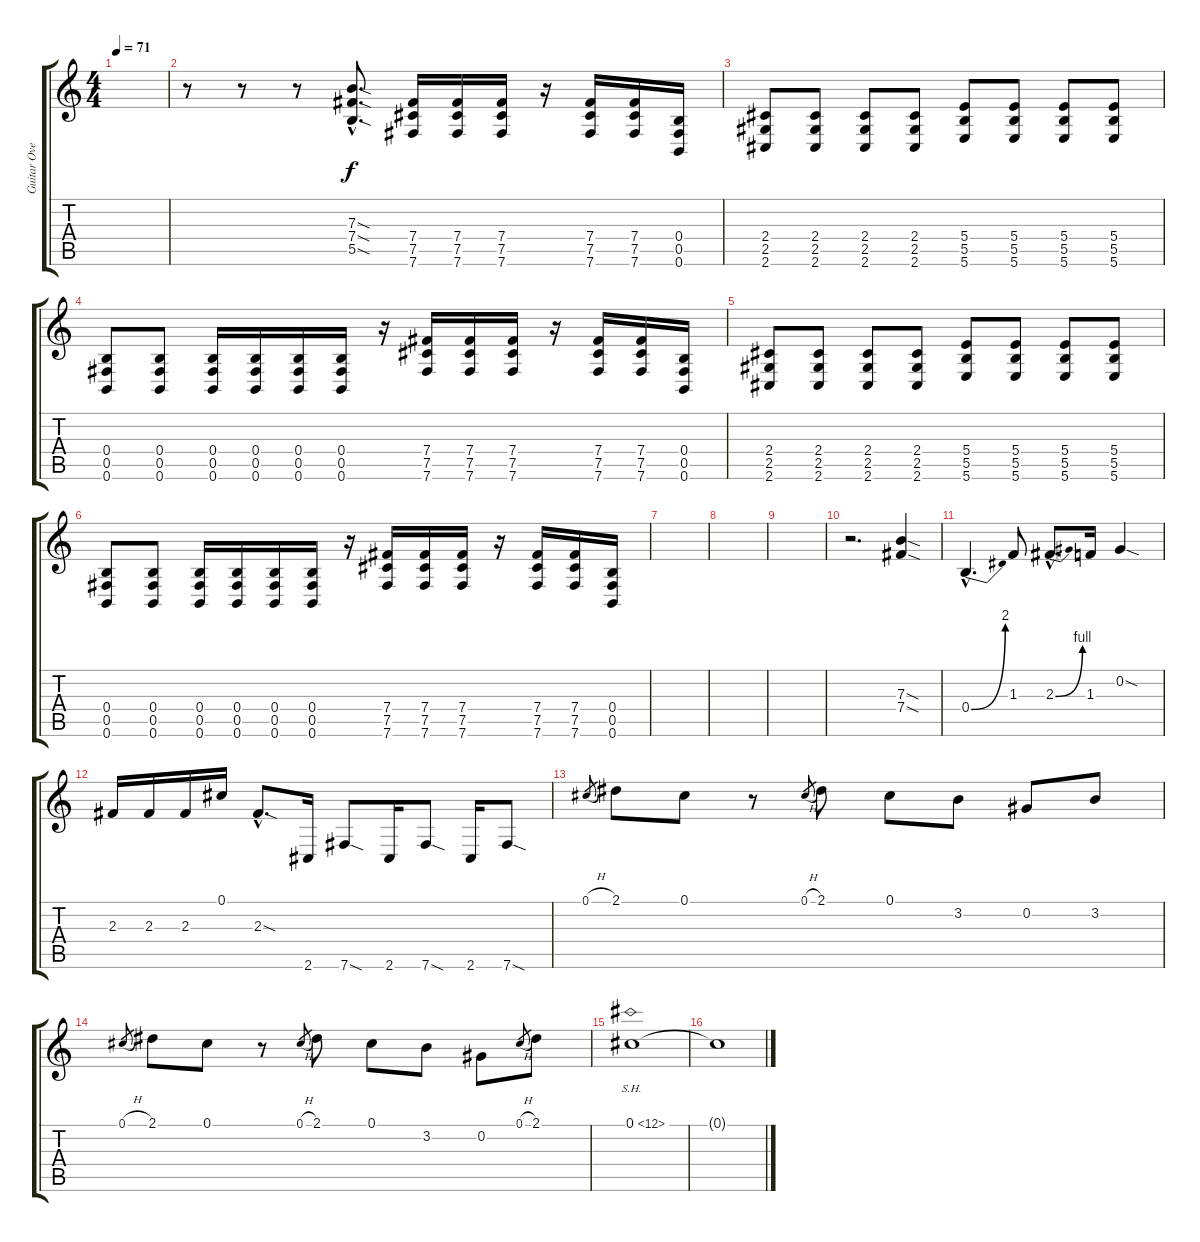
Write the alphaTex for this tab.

\track ("Guitar Overdub/ Solo (Ryan Peake)" "Guitar Ove") {instrument distortionguitar}
\staff {score tabs}
\tuning (Db4 Ab3 E3 B2 Gb2 B1) {hide}
\ts (4 4)
\tempo 71
\clef g2
\ks c
|
r.8 r.8 r.8 (7.3{sod hac} 7.4{sod hac} 5.5{sod hac}).8{d} (7.4 7.5 7.6).16 (7.4 7.5 7.6).16 (7.4 7.5 7.6).16 r.16 (7.4 7.5 7.6).16 (7.4 7.5 7.6).16 (0.4 0.5 0.6).16 |
(2.4 2.5 2.6).8 (2.4 2.5 2.6).8 (2.4 2.5 2.6).8 (2.4 2.5 2.6).8 (5.4 5.5 5.6).8 (5.4 5.5 5.6).8 (5.4 5.5 5.6).8 (5.4 5.5 5.6).8 |
(0.4 0.5 0.6).8 (0.4 0.5 0.6).8 (0.4 0.5 0.6).16 (0.4 0.5 0.6).16 (0.4 0.5 0.6).16 (0.4 0.5 0.6).16 r.16 (7.4 7.5 7.6).16 (7.4 7.5 7.6).16 (7.4 7.5 7.6).16 r.16 (7.4 7.5 7.6).16 (7.4 7.5 7.6).16 (0.4 0.5 0.6).16 |
(2.4 2.5 2.6).8 (2.4 2.5 2.6).8 (2.4 2.5 2.6).8 (2.4 2.5 2.6).8 (5.4 5.5 5.6).8 (5.4 5.5 5.6).8 (5.4 5.5 5.6).8 (5.4 5.5 5.6).8 |
(0.4 0.5 0.6).8 (0.4 0.5 0.6).8 (0.4 0.5 0.6).16 (0.4 0.5 0.6).16 (0.4 0.5 0.6).16 (0.4 0.5 0.6).16 r.16 (7.4 7.5 7.6).16 (7.4 7.5 7.6).16 (7.4 7.5 7.6).16 r.16 (7.4 7.5 7.6).16 (7.4 7.5 7.6).16 (0.4 0.5 0.6).16 |
|
|
|
r.2{d} (7.3{sod} 7.4{sod}).4 |
0.4{be (bend 0 0 60 8) hac}.4{d} 1.3.8 2.3{be (bend 0 0 60 4) hac}.8{d} 1.3.16 0.2{sod}.4 |
2.3.16 2.3.16 2.3.16 0.1.16 2.3{sod hac}.8{d} 2.6.16 7.6{sod}.8 2.6.16 7.6{sod}.8 2.6.16 7.6{sod}.8 |
0.1{h}.8{gr} 2.1.8 0.1.8 r.8 0.1{h}.8{gr} 2.1.8 0.1.8 3.2.8 0.2.8 3.2.8 |
0.1{h}.8{gr} 2.1.8 0.1.8 r.8 0.1{h}.8{gr} 2.1.8 0.1.8 3.2.8 0.2.8 0.1{h}.8{gr} 2.1.8 |
0.1{sh 12}.1{instrument overdrivenguitar} |
0.1{t}.1
